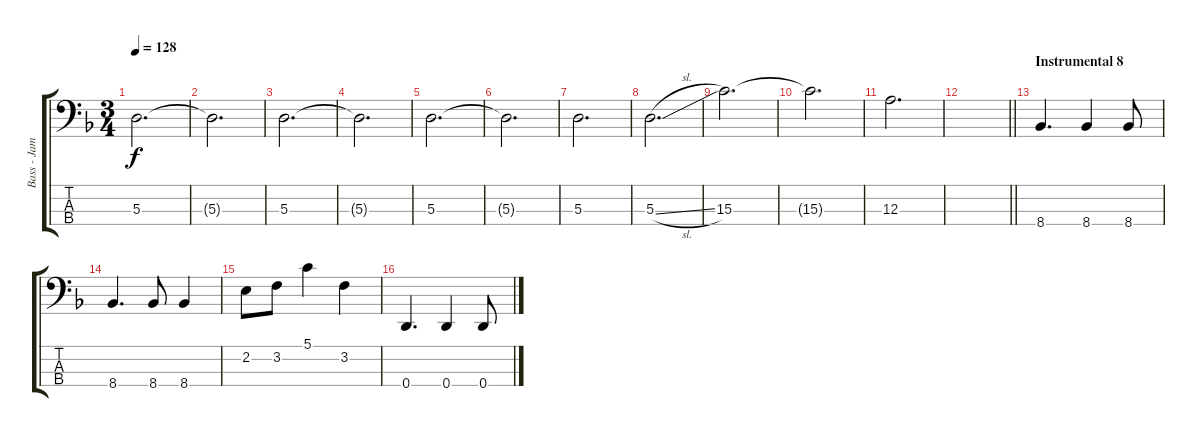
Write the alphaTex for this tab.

\track ("Bass - James Johnston" "Bass - Jam") {instrument electricbassfinger}
\staff {score tabs}
\tuning (G2 D2 A1 D1) {hide}
\ts (3 4)
\tempo 128
\clef f4
\ks dminor
5.3.2{d dy f} |
5.3{t}.2{d} |
5.3.2{d} |
5.3{t}.2{d} |
5.3.2{d} |
5.3{t}.2{d} |
5.3.2{d} |
5.3{sl}.2{d} |
15.3.2{d} |
15.3{t}.2{d} |
12.3.2{d} |
\barLineRight lightlight
|
\section ("" "Instrumental 8")
8.4.4{d} 8.4.4 8.4.8 |
8.4.4{d} 8.4.8 8.4.4 |
2.2.8 3.2.8 5.1.4 3.2.4 |
0.4.4{d} 0.4.4 0.4.8
